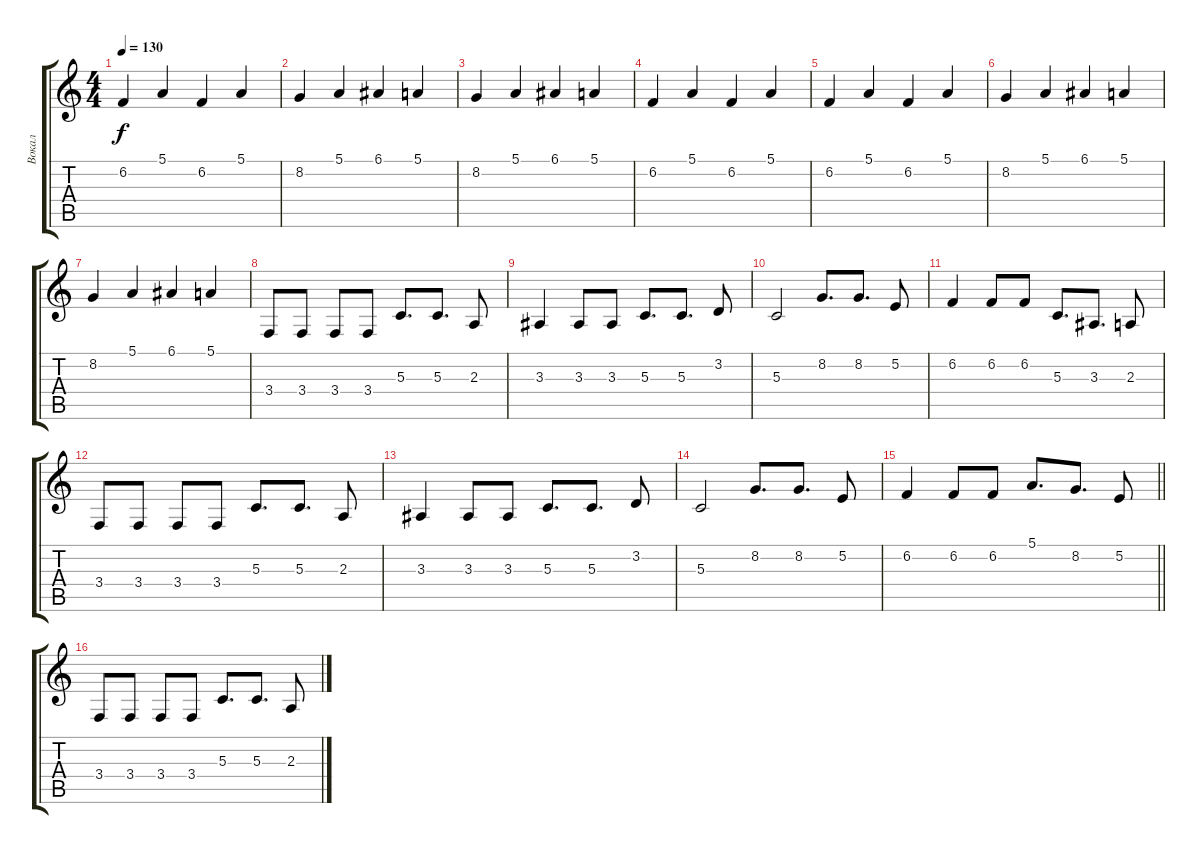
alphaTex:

\track ("Вокал" "Вокал") {instrument lead6voice}
\staff {score tabs}
\tuning (E4 B3 G3 D3 A2 E2) {hide}
\ts (4 4)
\tempo 130
\clef g2
\ks c
6.2.4{dy f} 5.1.4 6.2.4 5.1.4 |
8.2.4 5.1.4 6.1.4 5.1.4 |
8.2.4 5.1.4 6.1.4 5.1.4 |
6.2.4 5.1.4 6.2.4 5.1.4 |
6.2.4 5.1.4 6.2.4 5.1.4 |
8.2.4 5.1.4 6.1.4 5.1.4 |
8.2.4 5.1.4 6.1.4 5.1.4 |
3.4.8 3.4.8 3.4.8 3.4.8 5.3.8{d} 5.3.8{d} 2.3.8 |
3.3.4 3.3.8 3.3.8 5.3.8{d} 5.3.8{d} 3.2.8 |
5.3.2 8.2.8{d} 8.2.8{d} 5.2.8 |
6.2.4 6.2.8 6.2.8 5.3.8{d} 3.3.8{d} 2.3.8 |
3.4.8 3.4.8 3.4.8 3.4.8 5.3.8{d} 5.3.8{d} 2.3.8 |
3.3.4 3.3.8 3.3.8 5.3.8{d} 5.3.8{d} 3.2.8 |
5.3.2 8.2.8{d} 8.2.8{d} 5.2.8 |
\barLineRight lightlight
6.2.4 6.2.8 6.2.8 5.1.8{d} 8.2.8{d} 5.2.8 |
3.4.8 3.4.8 3.4.8 3.4.8 5.3.8{d} 5.3.8{d} 2.3.8
